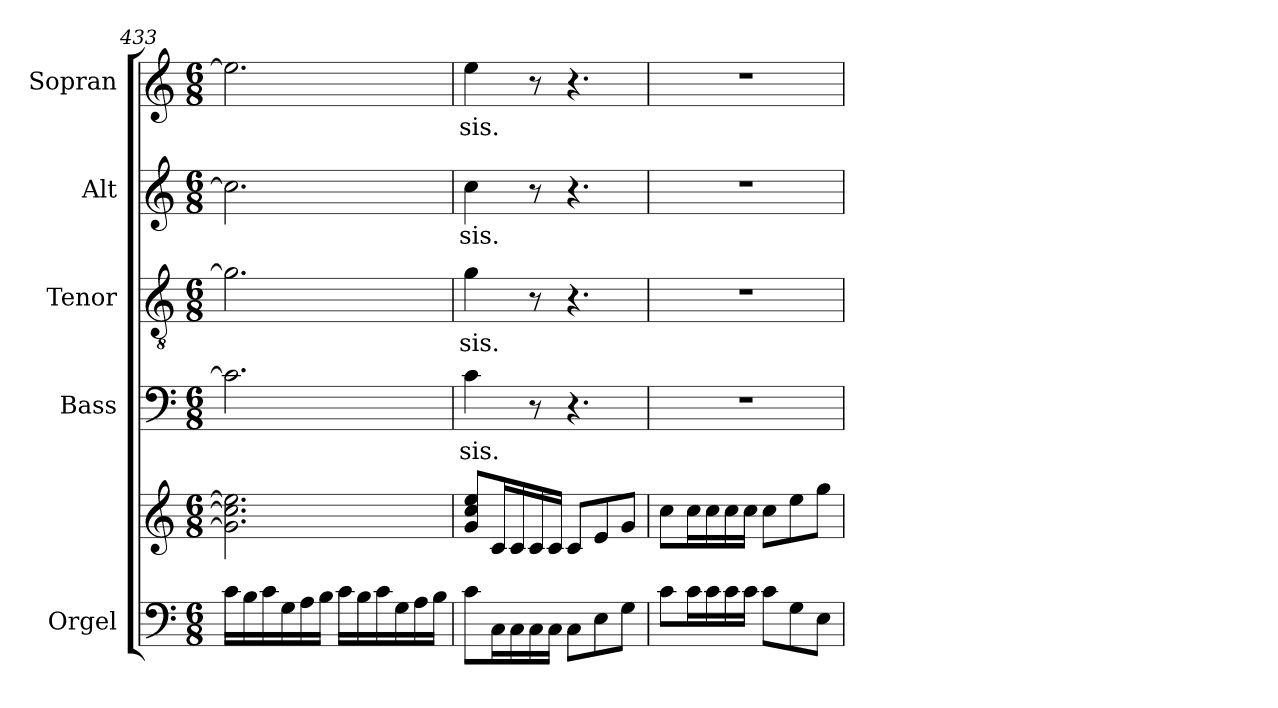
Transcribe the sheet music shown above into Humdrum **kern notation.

**kern	**kern	**kern	**text	**kern	**text	**kern	**text	**kern	**text
*part5	*part5	*part4	*part4	*part3	*part3	*part2	*part2	*part1	*part1
*staff6	*staff5	*staff4	*staff4	*staff3	*staff3	*staff2	*staff2	*staff1	*staff1
*I"Orgel	*	*I"Bass	*	*I"Tenor	*	*I"Alt	*	*I"Sopran	*
*I'Org.	*	*I'B	*	*I'T	*	*I'A	*	*I'S	*
*clefF4	*clefG2	*clefF4	*	*clefGv2	*	*clefG2	*	*clefG2	*
*k[]	*k[]	*k[]	*	*k[]	*	*k[]	*	*k[]	*
*C:	*C:	*C:	*	*C:	*	*C:	*	*C:	*
*M6/8	*M6/8	*M6/8	*	*M6/8	*	*M6/8	*	*M6/8	*
=433	=433	=433	=433	=433	=433	=433	=433	=433	=433
16c\LL	2.g\] 2.cc\] 2.ee\]	2.c\]	.	2.g\]	.	2.cc\]	.	2.ee\]	.
16B\	.	.	.	.	.	.	.	.	.
16c\	.	.	.	.	.	.	.	.	.
16G\	.	.	.	.	.	.	.	.	.
16A\	.	.	.	.	.	.	.	.	.
16B\JJ	.	.	.	.	.	.	.	.	.
16c\LL	.	.	.	.	.	.	.	.	.
16B\	.	.	.	.	.	.	.	.	.
16c\	.	.	.	.	.	.	.	.	.
16G\	.	.	.	.	.	.	.	.	.
16A\	.	.	.	.	.	.	.	.	.
16B\JJ	.	.	.	.	.	.	.	.	.
!!LO:PB:g=z
=434	=434	=434	=434	=434	=434	=434	=434	=434	=434
!	!	!	!LO:LY:b	!	!LO:LY:b	!	!LO:LY:b	!	!LO:LY:b
8c\L	8g/ 8cc/ 8ee/L	4c\	-sis.	4g\	-sis.	4cc\	-sis.	4ee\	-sis.
16C\L	16c/L	.	.	.	.	.	.	.	.
16C\	16c/	.	.	.	.	.	.	.	.
16C\	16c/	8r	.	8r	.	8r	.	8r	.
16C\JJ	16c/JJ	.	.	.	.	.	.	.	.
8C\L	8c/L	4.r	.	4.r	.	4.r	.	4.r	.
8E\	8e/	.	.	.	.	.	.	.	.
8G\J	8g/J	.	.	.	.	.	.	.	.
=435	=435	=435	=435	=435	=435	=435	=435	=435	=435
8c\L	8cc\L	2.r	.	2.r	.	2.r	.	2.r	.
16c\L	16cc\L	.	.	.	.	.	.	.	.
16c\	16cc\	.	.	.	.	.	.	.	.
16c\	16cc\	.	.	.	.	.	.	.	.
16c\JJ	16cc\JJ	.	.	.	.	.	.	.	.
8c\L	8cc\L	.	.	.	.	.	.	.	.
8G\	8ee\	.	.	.	.	.	.	.	.
8E\J	8gg\J	.	.	.	.	.	.	.	.
=	=	=	=	=	=	=	=	=	=
*-	*-	*-	*-	*-	*-	*-	*-	*-	*-
